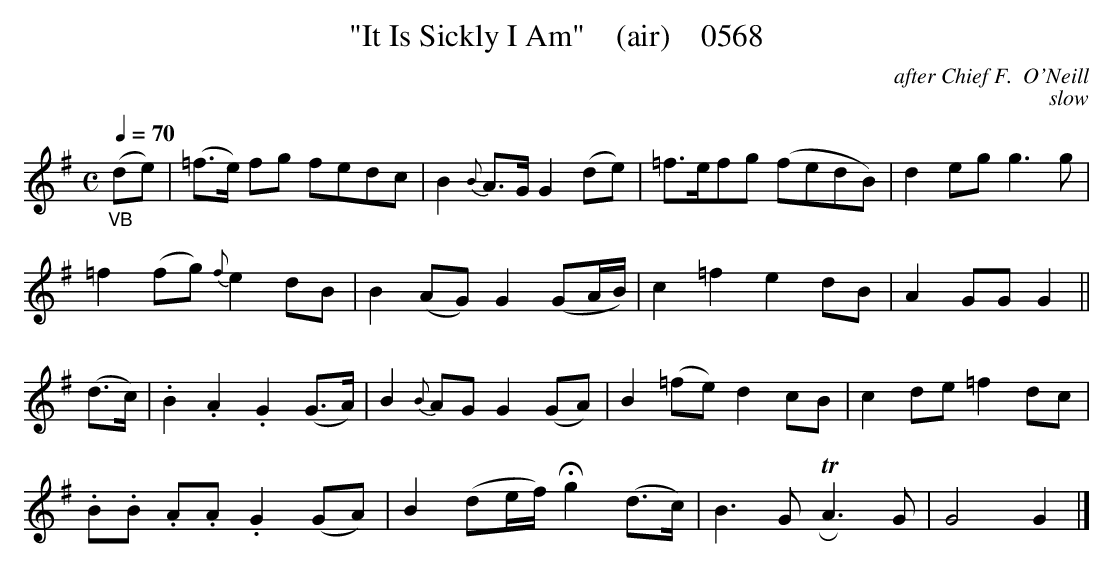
X:1
T:"It Is Sickly I Am"    (air)    0568
C:after Chief F.  O'Neill
C:slow
Q:1/4=70
BRENNAN June 2003 (HTTP://WWW.SOSYOURMOM.COM)
M:C
L:1/8
K:G
"_VB"(de)|(=f3/2e/2) fg fedc|B2 {B}A3/2G/2 G2(de)|=f3/2e/2fg (fedB)|d2eg g3g|
=f2(fg)  {f}e2dB|B2(AG) G2(GA/2B/2)|c2=f2e2dB|A2GG G2||
(d3/2c/2)|.B2.A2.G2(G3/2A/2)|B2 {B}AG G2(GA)|B2(=fe) d2cB|c2de =f2dc|
.B.B .A.A .G2(GA)|B2(de/2f/2) Hg2(d3/2c/2)|B3G TRA3G|G4G2|]
